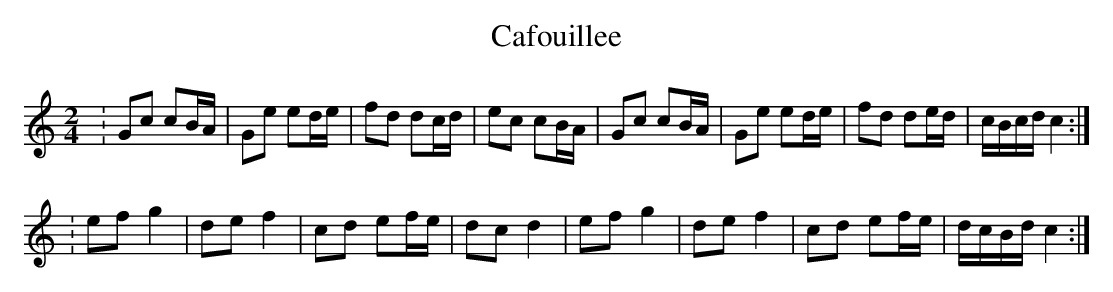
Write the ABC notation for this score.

X:1
T:Cafouillee
L:1/8
M:2/4
K:C
:Gc cB/2A/2|Ge ed/2e/2|fd dc/2d/2|ec cB/2A/2|Gc cB/2A/2|Ge ed/2e/2|fd de/2d/2|c/2B/2c/2d/2 c2:|
:ef g2|de f2|cd ef/2e/2|dc d2|ef g2|de f2|cd ef/2e/2|d/2c/2B/2d/2 c2:|
